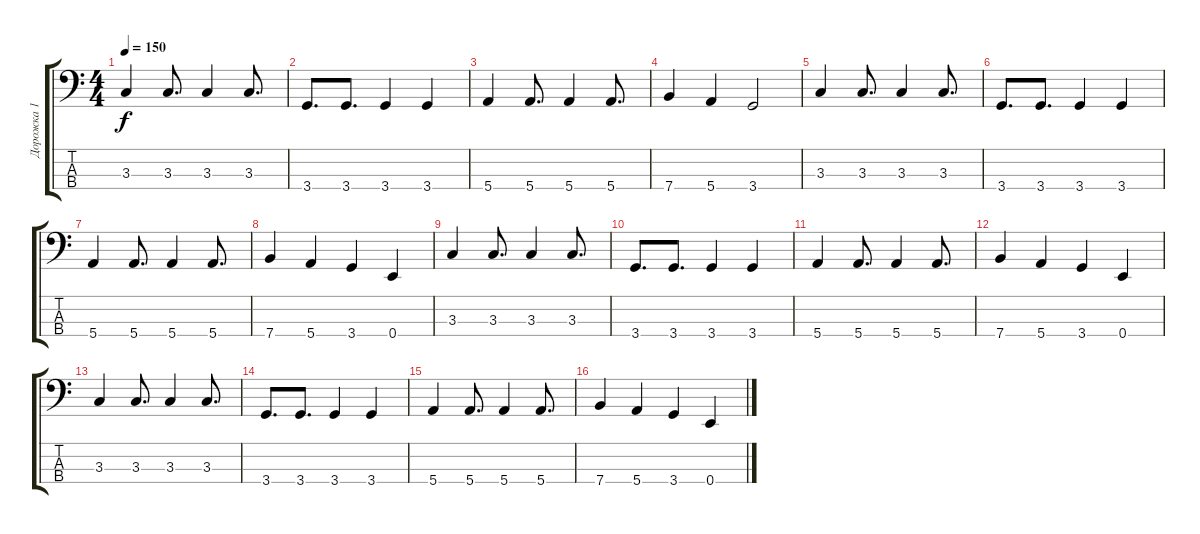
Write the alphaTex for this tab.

\track ("Дорожка 1" "Дорожка 1") {instrument electricbasspick}
\staff {score tabs}
\tuning (G2 D2 A1 E1) {hide}
\ts (4 4)
\tempo 150
\clef f4
\ks c
3.3.4{dy f} 3.3.8{d} 3.3.4 3.3.8{d} |
3.4.8{d} 3.4.8{d} 3.4.4 3.4.4 |
5.4.4 5.4.8{d} 5.4.4 5.4.8{d} |
7.4.4 5.4.4 3.4.2 |
3.3.4 3.3.8{d} 3.3.4 3.3.8{d} |
3.4.8{d} 3.4.8{d} 3.4.4 3.4.4 |
5.4.4 5.4.8{d} 5.4.4 5.4.8{d} |
7.4.4 5.4.4 3.4.4 0.4.4 |
3.3.4 3.3.8{d} 3.3.4 3.3.8{d} |
3.4.8{d} 3.4.8{d} 3.4.4 3.4.4 |
5.4.4 5.4.8{d} 5.4.4 5.4.8{d} |
7.4.4 5.4.4 3.4.4 0.4.4 |
3.3.4 3.3.8{d} 3.3.4 3.3.8{d} |
3.4.8{d} 3.4.8{d} 3.4.4 3.4.4 |
5.4.4 5.4.8{d} 5.4.4 5.4.8{d} |
7.4.4 5.4.4 3.4.4 0.4.4
